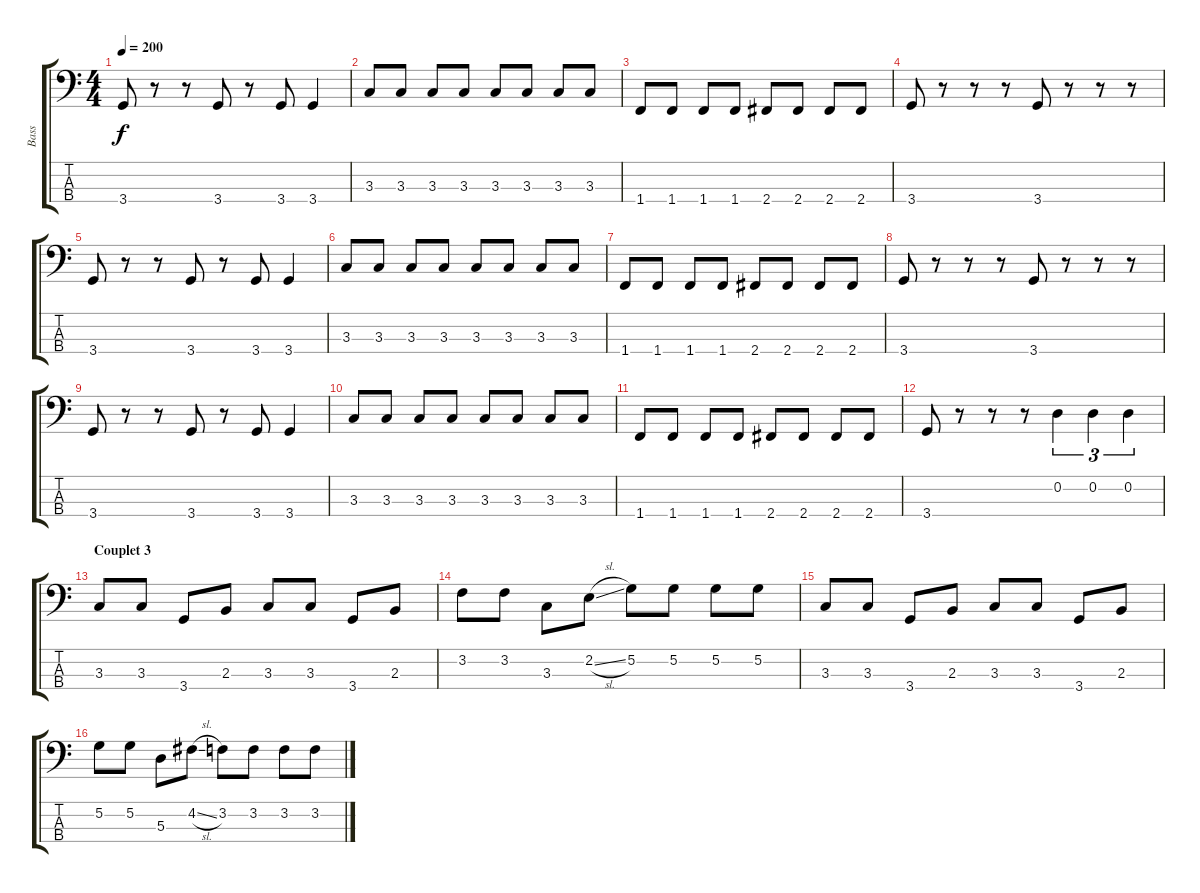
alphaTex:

\track ("Bass" "Bass") {instrument electricbassfinger}
\staff {score tabs}
\tuning (G2 D2 A1 E1) {hide}
\ts (4 4)
\tempo 200
\clef f4
\ks c
3.4.8{dy f} r.8 r.8 3.4.8 r.8 3.4.8 3.4.4 |
3.3.8 3.3.8 3.3.8 3.3.8 3.3.8 3.3.8 3.3.8 3.3.8 |
1.4.8 1.4.8 1.4.8 1.4.8 2.4.8 2.4.8 2.4.8 2.4.8 |
3.4.8 r.8 r.8 r.8 3.4.8 r.8 r.8 r.8 |
3.4.8 r.8 r.8 3.4.8 r.8 3.4.8 3.4.4 |
3.3.8 3.3.8 3.3.8 3.3.8 3.3.8 3.3.8 3.3.8 3.3.8 |
1.4.8 1.4.8 1.4.8 1.4.8 2.4.8 2.4.8 2.4.8 2.4.8 |
3.4.8 r.8 r.8 r.8 3.4.8 r.8 r.8 r.8 |
3.4.8 r.8 r.8 3.4.8 r.8 3.4.8 3.4.4 |
3.3.8 3.3.8 3.3.8 3.3.8 3.3.8 3.3.8 3.3.8 3.3.8 |
1.4.8 1.4.8 1.4.8 1.4.8 2.4.8 2.4.8 2.4.8 2.4.8 |
3.4.8 r.8 r.8 r.8 0.2.4{tu (3 2)} 0.2.4{tu (3 2)} 0.2.4{tu (3 2)} |
\section ("" "Couplet 3")
3.3.8 3.3.8 3.4.8 2.3.8 3.3.8 3.3.8 3.4.8 2.3.8 |
3.2.8 3.2.8 3.3.8 2.2{sl}.8 5.2.8 5.2.8 5.2.8 5.2.8 |
3.3.8 3.3.8 3.4.8 2.3.8 3.3.8 3.3.8 3.4.8 2.3.8 |
5.2.8 5.2.8 5.3.8 4.2{sl}.8 3.2.8 3.2.8 3.2.8 3.2.8
